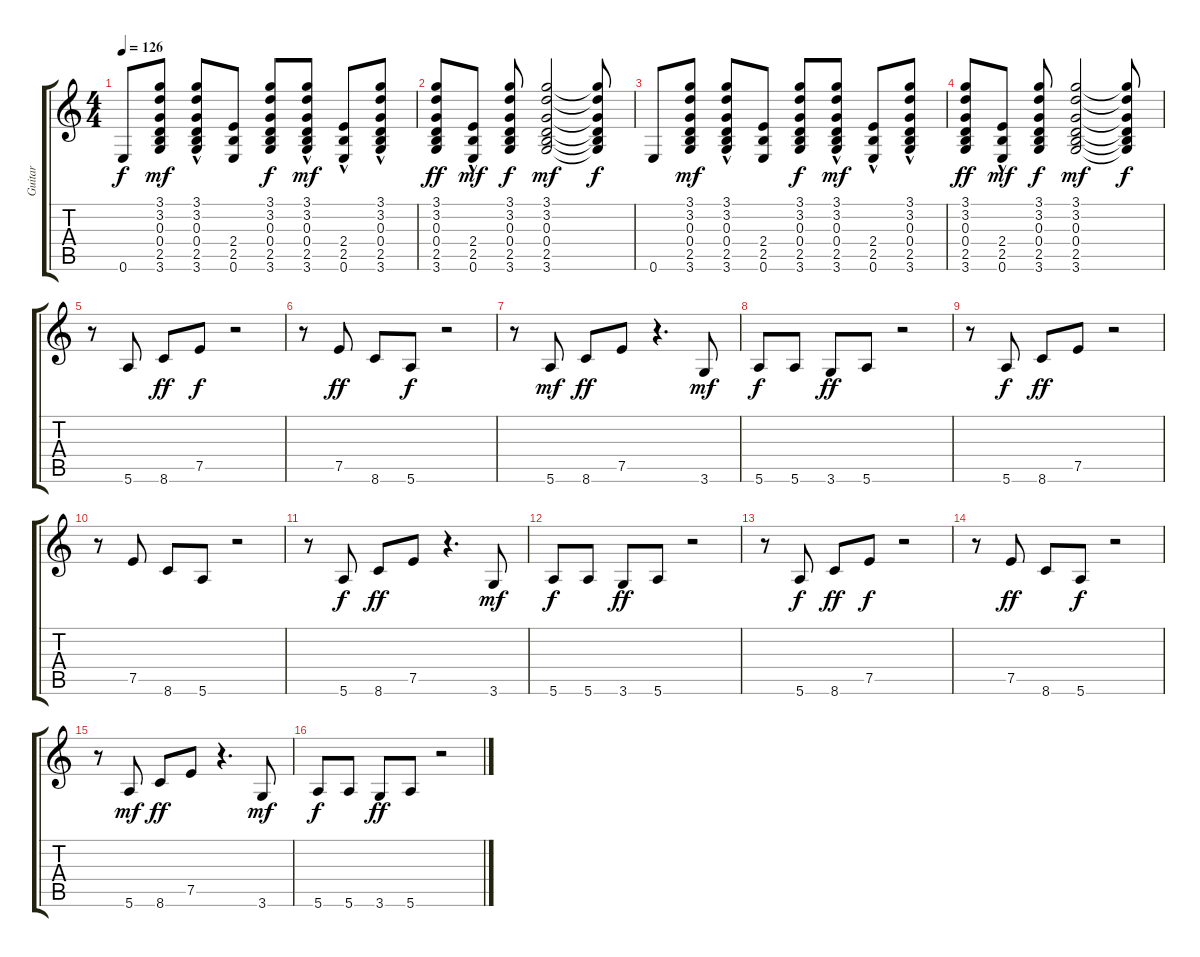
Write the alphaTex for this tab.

\track ("Guitar" "Guitar") {instrument electricguitarclean}
\staff {score tabs}
\tuning (E4 B3 G3 D3 A2 E2) {hide}
\ts (4 4)
\tempo 126
\clef g2
\ks c
0.6.8{dy f} (3.1 3.2 0.3 0.4 2.5 3.6).8{dy mf} (3.1 3.2{hac} 0.3{hac} 0.4 2.5 3.6).8 (2.4 2.5 0.6).8 (3.1 3.2 0.3 0.4 2.5 3.6).8{dy f} (3.1 3.2{hac} 0.3{hac} 0.4 2.5 3.6).8{dy mf} (2.4{hac} 2.5 0.6).8 (3.1{hac} 3.2 0.3{hac} 0.4 2.5 3.6).8 |
(3.1 3.2 0.3 0.4 2.5 3.6).8{dy ff} (2.4{hac} 2.5 0.6{hac}).8{dy mf} (3.1 3.2 0.3 0.4 2.5 3.6).8{dy f} (3.1 3.2 0.3 0.4 2.5 3.6).2{dy mf} (3.1{t} 3.2{t} 0.3{t} 0.4{t} 2.5{t} 3.6{t}).8{dy f} |
0.6.8 (3.1 3.2 0.3 0.4 2.5 3.6).8{dy mf} (3.1 3.2{hac} 0.3{hac} 0.4 2.5 3.6).8 (2.4 2.5 0.6).8 (3.1 3.2 0.3 0.4 2.5 3.6).8{dy f} (3.1 3.2{hac} 0.3{hac} 0.4 2.5 3.6).8{dy mf} (2.4{hac} 2.5 0.6).8 (3.1{hac} 3.2 0.3{hac} 0.4 2.5 3.6).8 |
(3.1 3.2 0.3 0.4 2.5 3.6).8{dy ff} (2.4{hac} 2.5 0.6{hac}).8{dy mf} (3.1 3.2 0.3 0.4 2.5 3.6).8{dy f} (3.1 3.2 0.3 0.4 2.5 3.6).2{dy mf} (3.1{t} 3.2{t} 0.3{t} 0.4{t} 2.5{t} 3.6{t}).8{dy f} |
r.8 5.6.8 8.6.8{dy ff} 7.5.8{dy f} r.2 |
r.8 7.5.8{dy ff} 8.6.8 5.6.8{dy f} r.2 |
r.8 5.6.8{dy mf} 8.6.8{dy ff} 7.5.8 r.4{d} 3.6.8{dy mf} |
5.6.8{dy f} 5.6.8 3.6.8{dy ff} 5.6.8 r.2 |
r.8 5.6.8{dy f} 8.6.8{dy ff} 7.5.8 r.2 |
r.8 7.5.8 8.6.8 5.6.8 r.2 |
r.8 5.6.8{dy f} 8.6.8{dy ff} 7.5.8 r.4{d} 3.6.8{dy mf} |
5.6.8{dy f} 5.6.8 3.6.8{dy ff} 5.6.8 r.2 |
r.8 5.6.8{dy f} 8.6.8{dy ff} 7.5.8{dy f} r.2 |
r.8 7.5.8{dy ff} 8.6.8 5.6.8{dy f} r.2 |
r.8 5.6.8{dy mf} 8.6.8{dy ff} 7.5.8 r.4{d} 3.6.8{dy mf} |
5.6.8{dy f} 5.6.8 3.6.8{dy ff} 5.6.8 r.2
